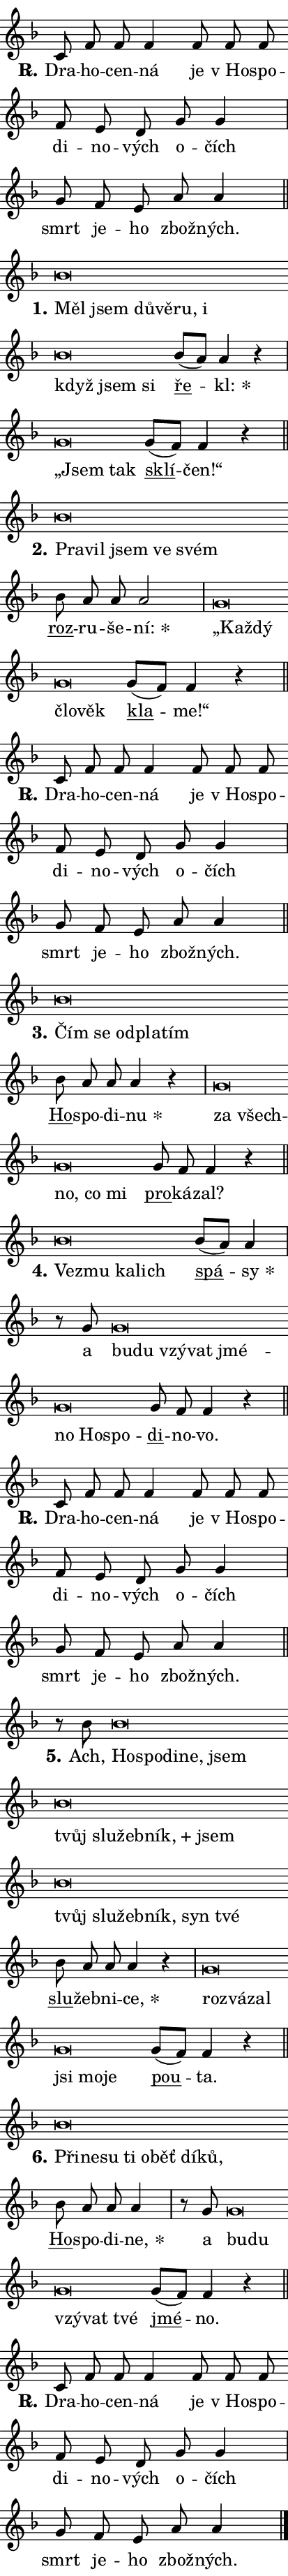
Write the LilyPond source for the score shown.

\version "2.22.1"
\header { tagline = "" }
\paper {
  indent = 0\cm
  top-margin = 0\cm
  right-margin = 0\cm
  bottom-margin = 0\cm
  left-margin = 0\cm
  paper-width = 7\cm
  page-breaking = #ly:one-page-breaking
  system-system-spacing.basic-distance = #11
  score-system-spacing.basic-distance = #11.3
  ragged-last = ##f
}


%% Author: Thomas Morley
%% https://lists.gnu.org/archive/html/lilypond-user/2020-05/msg00002.html
#(define (line-position grob)
"Returns position of @var[grob} in current system:
   @code{'start}, if at first time-step
   @code{'end}, if at last time-step
   @code{'middle} otherwise
"
  (let* ((col (ly:item-get-column grob))
         (ln (ly:grob-object col 'left-neighbor))
         (rn (ly:grob-object col 'right-neighbor))
         (col-to-check-left (if (ly:grob? ln) ln col))
         (col-to-check-right (if (ly:grob? rn) rn col))
         (break-dir-left
           (and
             (ly:grob-property col-to-check-left 'non-musical #f)
             (ly:item-break-dir col-to-check-left)))
         (break-dir-right
           (and
             (ly:grob-property col-to-check-right 'non-musical #f)
             (ly:item-break-dir col-to-check-right))))
        (cond ((eqv? 1 break-dir-left) 'start)
              ((eqv? -1 break-dir-right) 'end)
              (else 'middle))))

#(define (tranparent-at-line-position vctor)
  (lambda (grob)
  "Relying on @code{line-position} select the relevant enry from @var{vctor}.
Used to determine transparency,"
    (case (line-position grob)
      ((end) (not (vector-ref vctor 0)))
      ((middle) (not (vector-ref vctor 1)))
      ((start) (not (vector-ref vctor 2))))))

noteHeadBreakVisibility =
#(define-music-function (break-visibility)(vector?)
"Makes @code{NoteHead}s transparent relying on @var{break-visibility}"
#{
  \override NoteHead.transparent =
    #(tranparent-at-line-position break-visibility)
#})

#(define delete-ledgers-for-transparent-note-heads
  (lambda (grob)
    "Reads whether a @code{NoteHead} is transparent.
If so this @code{NoteHead} is removed from @code{'note-heads} from
@var{grob}, which is supposed to be @code{LedgerLineSpanner}.
As a result ledgers are not printed for this @code{NoteHead}"
    (let* ((nhds-array (ly:grob-object grob 'note-heads))
           (nhds-list
             (if (ly:grob-array? nhds-array)
                 (ly:grob-array->list nhds-array)
                 '()))
           ;; Relies on the transparent-property being done before
           ;; Staff.LedgerLineSpanner.after-line-breaking is executed.
           ;; This is fragile ...
           (to-keep
             (remove
               (lambda (nhd)
                 (ly:grob-property nhd 'transparent #f))
               nhds-list)))
      ;; TODO find a better method to iterate over grob-arrays, similiar
      ;; to filter/remove etc for lists
      ;; For now rebuilt from scratch
      (set! (ly:grob-object grob 'note-heads)  '())
      (for-each
        (lambda (nhd)
          (ly:pointer-group-interface::add-grob grob 'note-heads nhd))
        to-keep))))

hideNotes = {
  \noteHeadBreakVisibility #begin-of-line-visible
}
unHideNotes = {
  \noteHeadBreakVisibility #all-visible
}

% work-around for resetting accidentals
% https://lilypond.org/doc/v2.23/Documentation/notation/displaying-rhythms#unmetered-music
cadenzaMeasure = {
  \cadenzaOff
  \partial 1024 s1024
  \cadenzaOn
}

#(define-markup-command (accent layout props text) (markup?)
  "Underline accented syllable"
  (interpret-markup layout props
    #{\markup \override #'(offset . 4.3) \underline { #text }#}))

responsum = \markup \concat {
  "R" \hspace #-1.05 \path #0.1 #'((moveto 0 0.07) (lineto 0.9 0.8)) \hspace #0.05 "."
}

\layout {
    \context {
        \Staff
        \remove "Time_signature_engraver"
        \override LedgerLineSpanner.after-line-breaking = #delete-ledgers-for-transparent-note-heads
    }
    \context {
        \Voice {
            \override NoteHead.output-attributes = #'((class . "notehead"))
            \override Hairpin.height = #0.55
        }
    }
    \context {
        \Lyrics {
            \override StanzaNumber.output-attributes = #'((class . "stanzanumber"))
            \override LyricSpace.minimum-distance = #0.9
            \override LyricText.font-name = #"TeX Gyre Schola"
            \override LyricText.font-size = 1
            \override StanzaNumber.font-name = #"TeX Gyre Schola Bold"
            \override StanzaNumber.font-size = 1
        }
    }
}

% magnetic-lyrics.ily
%
%   written by
%     Jean Abou Samra <jean@abou-samra.fr>
%     Werner Lemberg <wl@gnu.org>
%
%   adapted by
%     Jiri Hon <jiri.hon@gmail.com>
%
% Version 2022-Apr-15

% https://www.mail-archive.com/lilypond-user@gnu.org/msg149350.html

#(define (Left_hyphen_pointer_engraver context)
   "Collect syllable-hyphen-syllable occurrences in lyrics and store
them in properties.  This engraver only looks to the left.  For
example, if the lyrics input is @code{foo -- bar}, it does the
following.

@itemize @bullet
@item
Set the @code{text} property of the @code{LyricHyphen} grob between
@q{foo} and @q{bar} to @code{foo}.

@item
Set the @code{left-hyphen} property of the @code{LyricText} grob with
text @q{foo} to the @code{LyricHyphen} grob between @q{foo} and
@q{bar}.
@end itemize

Use this auxiliary engraver in combination with the
@code{lyric-@/text::@/apply-@/magnetic-@/offset!} hook."
   (let ((hyphen #f)
         (text #f))
     (make-engraver
      (acknowledgers
       ((lyric-syllable-interface engraver grob source-engraver)
        (set! text grob)))
      (end-acknowledgers
       ((lyric-hyphen-interface engraver grob source-engraver)
        ;(when (not (grob::has-interface grob 'lyric-space-interface))
          (set! hyphen grob)));)
      ((stop-translation-timestep engraver)
       (when (and text hyphen)
         (ly:grob-set-object! text 'left-hyphen hyphen))
       (set! text #f)
       (set! hyphen #f)))))

#(define (lyric-text::apply-magnetic-offset! grob)
   "If the space between two syllables is less than the value in
property @code{LyricText@/.details@/.squash-threshold}, move the right
syllable to the left so that it gets concatenated with the left
syllable.

Use this function as a hook for
@code{LyricText@/.after-@/line-@/breaking} if the
@code{Left_@/hyphen_@/pointer_@/engraver} is active."
   (let ((hyphen (ly:grob-object grob 'left-hyphen #f)))
     (when hyphen
       (let ((left-text (ly:spanner-bound hyphen LEFT)))
         (when (grob::has-interface left-text 'lyric-syllable-interface)
           (let* ((common (ly:grob-common-refpoint grob left-text X))
                  (this-x-ext (ly:grob-extent grob common X))
                  (left-x-ext
                   (begin
                     ;; Trigger magnetism for left-text.
                     (ly:grob-property left-text 'after-line-breaking)
                     (ly:grob-extent left-text common X)))
                  ;; `delta` is the gap width between two syllables.
                  (delta (- (interval-start this-x-ext)
                            (interval-end left-x-ext)))
                  (details (ly:grob-property grob 'details))
                  (threshold (assoc-get 'squash-threshold details 0.2)))
             (when (< delta threshold)
               (let* (;; We have to manipulate the input text so that
                      ;; ligatures crossing syllable boundaries are not
                      ;; disabled.  For languages based on the Latin
                      ;; script this is essentially a beautification.
                      ;; However, for non-Western scripts it can be a
                      ;; necessity.
                      (lt (ly:grob-property left-text 'text))
                      (rt (ly:grob-property grob 'text))
                      (is-space (grob::has-interface hyphen 'lyric-space-interface))
                      (space (if is-space " " ""))
                      (space-markup (grob-interpret-markup grob " "))
                      (space-size (interval-length (ly:stencil-extent space-markup X)))
                      (extra-delta (if is-space space-size 0))
                      ;; Append new syllable.
                      (ltrt-space (if (and (string? lt) (string? rt))
                                (string-append lt space rt)
                                (make-concat-markup (list lt space rt))))
                      ;; Right-align `ltrt` to the right side.
                      (ltrt-space-markup (grob-interpret-markup
                               grob
                               (make-translate-markup
                                (cons (interval-length this-x-ext) 0)
                                (make-right-align-markup ltrt-space)))))
                 (begin
                   ;; Don't print `left-text`.
                   (ly:grob-set-property! left-text 'stencil #f)
                   ;; Set text and stencil (which holds all collected
                   ;; syllables so far) and shift it to the left.
                   (ly:grob-set-property! grob 'text ltrt-space)
                   (ly:grob-set-property! grob 'stencil ltrt-space-markup)
                   (ly:grob-translate-axis! grob (- (- delta extra-delta)) X))))))))))


#(define (lyric-hyphen::displace-bounds-first grob)
   ;; Make very sure this callback isn't triggered too early.
   (let ((left (ly:spanner-bound grob LEFT))
         (right (ly:spanner-bound grob RIGHT)))
     (ly:grob-property left 'after-line-breaking)
     (ly:grob-property right 'after-line-breaking)
     (ly:lyric-hyphen::print grob)))

squashThreshold = #0.4

\layout {
  \context {
    \Lyrics
    \consists #Left_hyphen_pointer_engraver
    \override LyricText.after-line-breaking =
      #lyric-text::apply-magnetic-offset!
    \override LyricHyphen.stencil = #lyric-hyphen::displace-bounds-first
    \override LyricText.details.squash-threshold = \squashThreshold
    \override LyricHyphen.minimum-distance = 0
    \override LyricHyphen.minimum-length = \squashThreshold
  }
}

squash = \override LyricText.details.squash-threshold = 9999
unSquash = \override LyricText.details.squash-threshold = \squashThreshold

left = \override LyricText.self-alignment-X = #LEFT
unLeft = \revert LyricText.self-alignment-X

starOffset = #(lambda (grob) 
                (let ((x_offset (ly:self-alignment-interface::aligned-on-x-parent grob)))
                  (if (= x_offset 0) 0 (+ x_offset 1.2))))

star = #(define-music-function (syllable)(string?)
"Append star separator at the end of a syllable"
#{
  \once \override LyricText.X-offset = #starOffset
  \lyricmode { \markup {
    #syllable
    \override #'((font-name . "TeX Gyre Schola Bold")) \hspace #0.2 \lower #0.65 \larger "*"
  } }
#})

starAccent = #(define-music-function (syllable)(string?)
"Append star separator at the end of a syllable and make accent"
#{
  \once \override LyricText.X-offset = #starOffset
  \lyricmode { \markup {
    \accent #syllable
    \override #'((font-name . "TeX Gyre Schola Bold")) \hspace #0.2 \lower #0.65 \larger "*"
  } }
#})

breath = #(define-music-function (syllable)(string?)
"Append breathing indicator at the end of a syllable"
#{
  \lyricmode { \markup { #syllable "+" } }
#})

optionalBreath = #(define-music-function (syllable)(string?)
"Append optional breathing indicator at the end of a syllable"
#{
  \lyricmode { \markup { #syllable "(+)" } }
#})


\score {
    <<
        \new Voice = "melody" { \cadenzaOn \key f \major \relative { c'8 f f f4 f8 \bar "" f f \bar "" f e d \bar "" g g4 \cadenzaMeasure \bar "|" g8 f e a a4 \cadenzaMeasure \bar "||" \break } }
        \new Lyrics \lyricsto "melody" { \lyricmode { \set stanza = \responsum
Dra -- ho -- cen -- ná je "v Ho" -- spo -- di -- no -- vých o -- čích smrt je -- ho zbož -- ných. } }
    >>
    \layout {}
}

\score {
    <<
        \new Voice = "melody" { \cadenzaOn \key f \major \relative { bes'\breve*1/16 \hideNotes \breve*1/16 \bar "" \breve*1/16 \bar "" \breve*1/16 \bar "" \breve*1/16 \bar "" \breve*1/16 \bar "" \breve*1/16 \bar "" \breve*1/16 \breve*1/16 \bar "" \unHideNotes \bar "" bes8[( a)] a4 r \cadenzaMeasure \bar "|" g\breve*1/16 \hideNotes \breve*1/16 \bar "" \unHideNotes \bar "" g8[( f)] f4 r \cadenzaMeasure \bar "||" \break } }
        \new Lyrics \lyricsto "melody" { \lyricmode { \set stanza = "1."
\left Měl \squash jsem dů -- vě -- ru, i když jsem si \unLeft \unSquash \markup \accent ře -- \star kl: \left „Jsem \squash tak \unLeft \unSquash \markup \accent sklí -- čen!“ } }
    >>
    \layout {}
}

\score {
    <<
        \new Voice = "melody" { \cadenzaOn \key f \major \relative { bes'\breve*1/16 \hideNotes \breve*1/16 \bar "" \breve*1/16 \bar "" \breve*1/16 \breve*1/16 \bar "" \unHideNotes \bar "" bes8 a a a2 \cadenzaMeasure \bar "|" g\breve*1/16 \hideNotes \breve*1/16 \bar "" \breve*1/16 \breve*1/16 \bar "" \unHideNotes \bar "" g8[( f)] f4 r \cadenzaMeasure \bar "||" \break } }
        \new Lyrics \lyricsto "melody" { \lyricmode { \set stanza = "2."
\left Pra -- \squash vil jsem ve svém \unLeft \unSquash \markup \accent roz -- ru -- še -- \star ní: \left „Kaž -- \squash dý člo -- věk \unLeft \unSquash \markup \accent kla -- me!“ } }
    >>
    \layout {}
}

\score {
    <<
        \new Voice = "melody" { \cadenzaOn \key f \major \relative { c'8 f f f4 f8 \bar "" f f \bar "" f e d \bar "" g g4 \cadenzaMeasure \bar "|" g8 f e a a4 \cadenzaMeasure \bar "||" \break } }
        \new Lyrics \lyricsto "melody" { \lyricmode { \set stanza = \responsum
Dra -- ho -- cen -- ná je "v Ho" -- spo -- di -- no -- vých o -- čích smrt je -- ho zbož -- ných. } }
    >>
    \layout {}
}

\score {
    <<
        \new Voice = "melody" { \cadenzaOn \key f \major \relative { bes'\breve*1/16 \hideNotes \breve*1/16 \bar "" \breve*1/16 \bar "" \breve*1/16 \breve*1/16 \bar "" \unHideNotes \bar "" bes8 a a a4 r \cadenzaMeasure \bar "|" g\breve*1/16 \hideNotes \breve*1/16 \bar "" \breve*1/16 \bar "" \breve*1/16 \breve*1/16 \bar "" \unHideNotes \bar "" g8 f f4 r \cadenzaMeasure \bar "||" \break } }
        \new Lyrics \lyricsto "melody" { \lyricmode { \set stanza = "3."
\left Čím \squash se od -- pla -- tím \unLeft \unSquash \markup \accent Ho -- spo -- di -- \star nu \left za \squash všech -- no, co mi \unLeft \unSquash \markup \accent pro -- ká -- zal? } }
    >>
    \layout {}
}

\score {
    <<
        \new Voice = "melody" { \cadenzaOn \key f \major \relative { bes'\breve*1/16 \hideNotes \breve*1/16 \bar "" \breve*1/16 \breve*1/16 \bar "" \unHideNotes \bar "" bes8[( a)] a4 \cadenzaMeasure \bar "|" r8 g8 g\breve*1/16 \hideNotes \breve*1/16 \bar "" \breve*1/16 \bar "" \breve*1/16 \bar "" \breve*1/16 \bar "" \breve*1/16 \bar "" \breve*1/16 \breve*1/16 \bar "" \unHideNotes \bar "" g8 f f4 r \cadenzaMeasure \bar "||" \break } }
        \new Lyrics \lyricsto "melody" { \lyricmode { \set stanza = "4."
\left Ve -- \squash zmu ka -- lich \unLeft \unSquash \markup \accent spá -- \star sy a \left bu -- \squash du vzý -- vat jmé -- no Ho -- spo -- \unLeft \unSquash \markup \accent di -- no -- vo. } }
    >>
    \layout {}
}

\score {
    <<
        \new Voice = "melody" { \cadenzaOn \key f \major \relative { c'8 f f f4 f8 \bar "" f f \bar "" f e d \bar "" g g4 \cadenzaMeasure \bar "|" g8 f e a a4 \cadenzaMeasure \bar "||" \break } }
        \new Lyrics \lyricsto "melody" { \lyricmode { \set stanza = \responsum
Dra -- ho -- cen -- ná je "v Ho" -- spo -- di -- no -- vých o -- čích smrt je -- ho zbož -- ných. } }
    >>
    \layout {}
}

\score {
    <<
        \new Voice = "melody" { \cadenzaOn \key f \major \relative { r8 bes'8 bes\breve*1/16 \hideNotes \breve*1/16 \bar "" \breve*1/16 \bar "" \breve*1/16 \bar "" \breve*1/16 \bar "" \breve*1/16 \bar "" \breve*1/16 \bar "" \breve*1/16 \bar "" \breve*1/16 \bar "" \breve*1/16 \bar "" \breve*1/16 \bar "" \breve*1/16 \bar "" \breve*1/16 \bar "" \breve*1/16 \bar "" \breve*1/16 \breve*1/16 \bar "" \unHideNotes \bar "" bes8 a a a4 r \cadenzaMeasure \bar "|" g\breve*1/16 \hideNotes \breve*1/16 \bar "" \breve*1/16 \bar "" \breve*1/16 \bar "" \breve*1/16 \breve*1/16 \bar "" \unHideNotes \bar "" g8[( f)] f4 r \cadenzaMeasure \bar "||" \break } }
        \new Lyrics \lyricsto "melody" { \lyricmode { \set stanza = "5."
Ach, \left Ho -- \squash spo -- di -- ne, jsem tvůj slu -- žeb -- \breath "ník," jsem tvůj slu -- žeb -- ník, syn tvé \unLeft \unSquash \markup \accent slu -- žeb -- ni -- \star ce, \left roz -- \squash vá -- zal jsi mo -- je \unLeft \unSquash \markup \accent pou -- ta. } }
    >>
    \layout {}
}

\score {
    <<
        \new Voice = "melody" { \cadenzaOn \key f \major \relative { bes'\breve*1/16 \hideNotes \breve*1/16 \bar "" \breve*1/16 \bar "" \breve*1/16 \bar "" \breve*1/16 \bar "" \breve*1/16 \bar "" \breve*1/16 \breve*1/16 \bar "" \unHideNotes \bar "" bes8 a a a4 \cadenzaMeasure \bar "|" r8 g8 g\breve*1/16 \hideNotes \breve*1/16 \bar "" \breve*1/16 \bar "" \breve*1/16 \breve*1/16 \bar "" \unHideNotes \bar "" g8[( f)] f4 r \cadenzaMeasure \bar "||" \break } }
        \new Lyrics \lyricsto "melody" { \lyricmode { \set stanza = "6."
\left Při -- \squash ne -- su ti o -- běť dí -- ků, \unLeft \unSquash \markup \accent Ho -- spo -- di -- \star ne, a \left bu -- \squash du vzý -- vat tvé \unLeft \unSquash \markup \accent jmé -- no. } }
    >>
    \layout {}
}

\score {
    <<
        \new Voice = "melody" { \cadenzaOn \key f \major \relative { c'8 f f f4 f8 \bar "" f f \bar "" f e d \bar "" g g4 \cadenzaMeasure \bar "|" g8 f e a a4 \cadenzaMeasure \bar "||" \break } \bar "|." }
        \new Lyrics \lyricsto "melody" { \lyricmode { \set stanza = \responsum
Dra -- ho -- cen -- ná je "v Ho" -- spo -- di -- no -- vých o -- čích smrt je -- ho zbož -- ných. } }
    >>
    \layout {}
}
